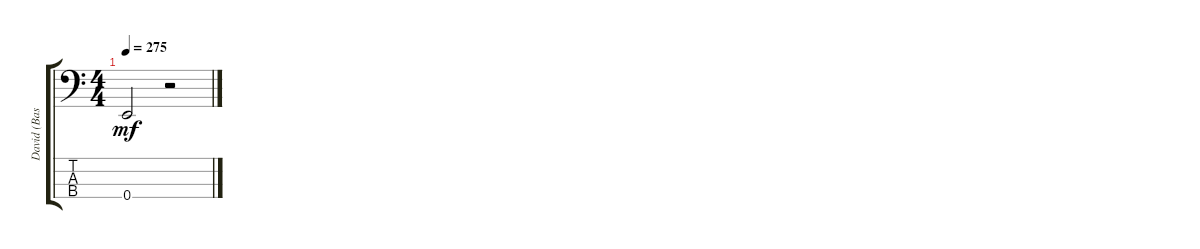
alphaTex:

\track ("David (Bass)" "David (Bas") {instrument electricbassfinger}
\staff {score tabs}
\tuning (G2 D2 A1 E1) {hide}
\ts (4 4)
\tempo 275
\clef f4
\ks c
0.4.2{dy mf} r.2
